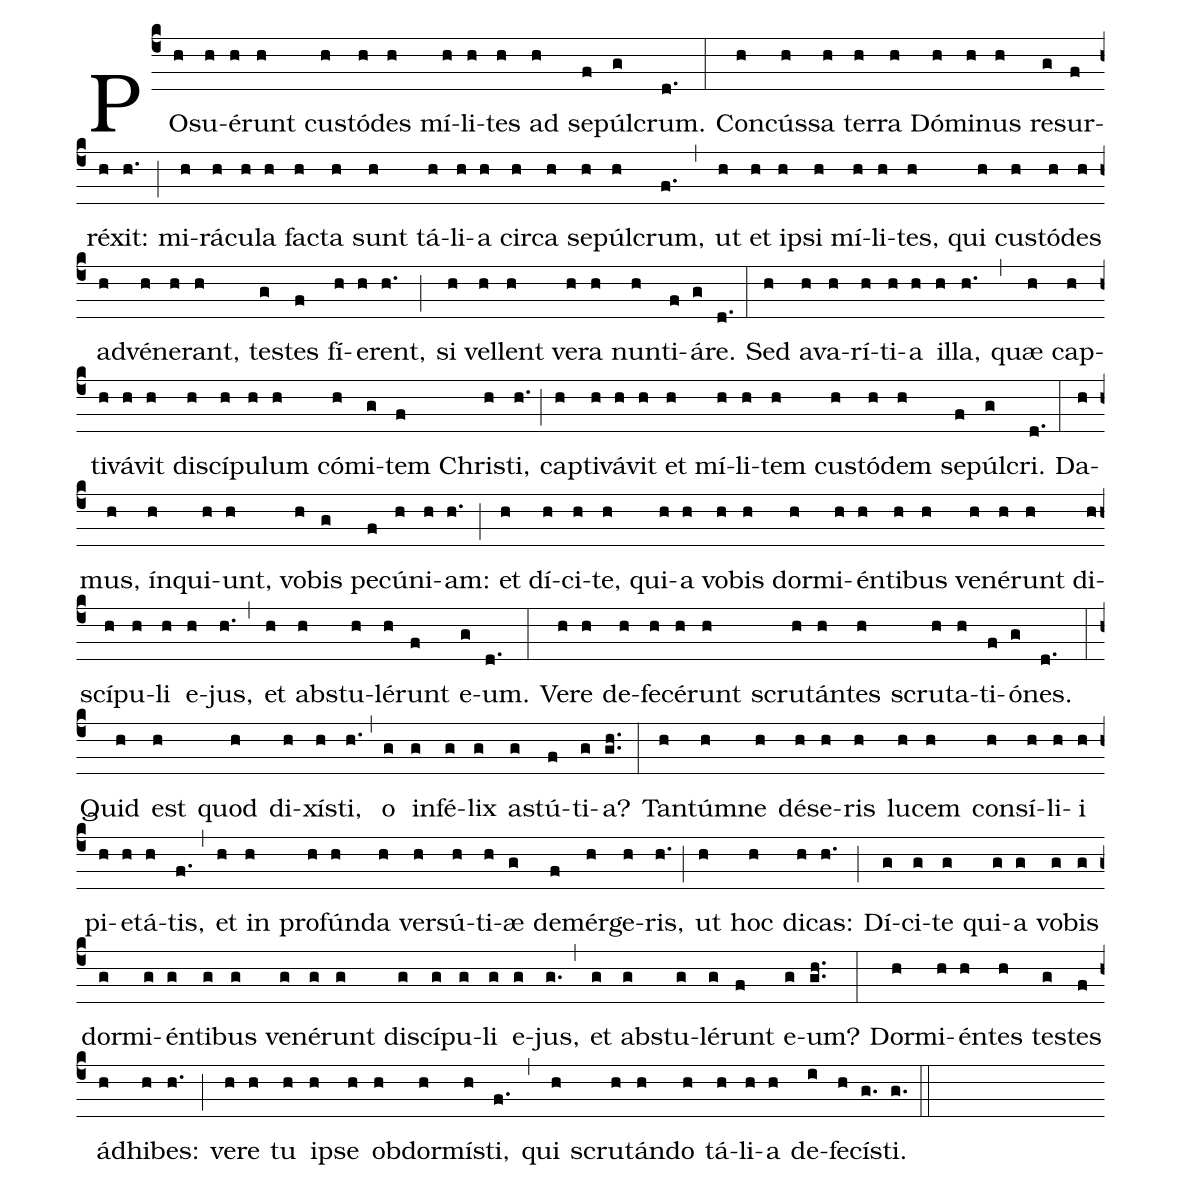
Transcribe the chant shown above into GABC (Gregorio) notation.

%%
(c4) PO(h)su(h)é(h)runt(h) cus(h)tó(h)des(h) mí(h)li(h)tes(h) ad(h) se(f)púl(g)crum.(d.) (:)
Con(h)cús(h)sa(h) ter(h)ra(h) Dó(h)mi(h)nus(h) re(g)sur(f)ré(h)xit:(h.) (;)
mi(h)rá(h)cu(h)la(h) fac(h)ta(h) sunt(h) tá(h)li(h)a(h) cir(h)ca(h) se(h)púl(h)crum,(f.) (,)
ut(h) et(h) ip(h)si(h) mí(h)li(h)tes,(h) qui(h) cus(h)tó(h)des(h) ad(h)vé(h)ne(h)rant,(h) tes(g)tes(f) fí(h)e(h)rent,(h.) (;)
si(h) vel(h)lent(h) ve(h)ra(h) nun(h)ti(f)á(g)re.(d.) (:)
Sed(h) a(h)va(h)rí(h)ti(h)a(h) il(h)la,(h.) (,)
quæ(h) cap(h)ti(h)vá(h)vit(h) di(h)scí(h)pu(h)lum(h) cóm(h)i(g)tem(f) Chris(h)ti,(h.) (;)
cap(h)ti(h)vá(h)vit(h) et(h) mí(h)li(h)tem(h) cus(h)tó(h)dem(h) se(f)púl(g)cri.(d.) (:)
Da(h)mus,(h) ín(h)qui(h)unt,(h) vo(h)bis(g) pe(f)cú(h)ni(h)am:(h.) (;)
et(h) dí(h)ci(h)te,(h) qui(h)a(h) vo(h)bis(h) dor(h)mi(h)én(h)ti(h)bus(h) ve(h)né(h)runt(h) di(h)scí(h)pu(h)li(h) e(h)jus,(h.) (,)
et(h) abs(h)tu(h)lé(h)runt(f) e(g)um.(d.) (:)
Ve(h)re(h) de(h)fe(h)cé(h)runt(h) scru(h)tán(h)tes(h) scru(h)ta(h)ti(f)ó(g)nes.(d.) (:)
Quid(h) est(h) quod(h) di(h)xís(h)ti,(h.) (,)
o(g) in(g)fé(g)lix(g) a(g)stú(f)ti(g)a?(gh..) (:)
Tan(h)túm(h)ne(h) dé(h)se(h)ris(h) lu(h)cem(h) con(h)sí(h)li(h)i(h) pi(h)e(h)tá(h)tis,(f.) (,)
et(h) in(h) pro(h)fún(h)da(h) ver(h)sú(h)ti(h)æ(g) de(f)mér(h)ge(h)ris,(h.) (;)
ut(h) hoc(h) di(h)cas:(h.) (;)
Dí(g)ci(g)te(g) qui(g)a(g) vo(g)bis(g) dor(g)mi(g)én(g)ti(g)bus(g) ve(g)né(g)runt(g) di(g)scí(g)pu(g)li(g) e(g)jus,(g.) (,) et(g) abs(g)tu(g)lé(g)runt(f) e(g)um?(gh..) (:)
Dor(h)mi(h)én(h)tes(h) tes(g)tes(f) ád(h)hi(h)bes:(h.) (;)
ve(h)re(h) tu(h) ip(h)se(h) ob(h)dor(h)mís(h)ti,(f.) (,)
qui(h) scru(h)tán(h)do(h) tá(h)li(h)a(h) de(i)fe(h)cís(g.)ti.(g.) (::)
